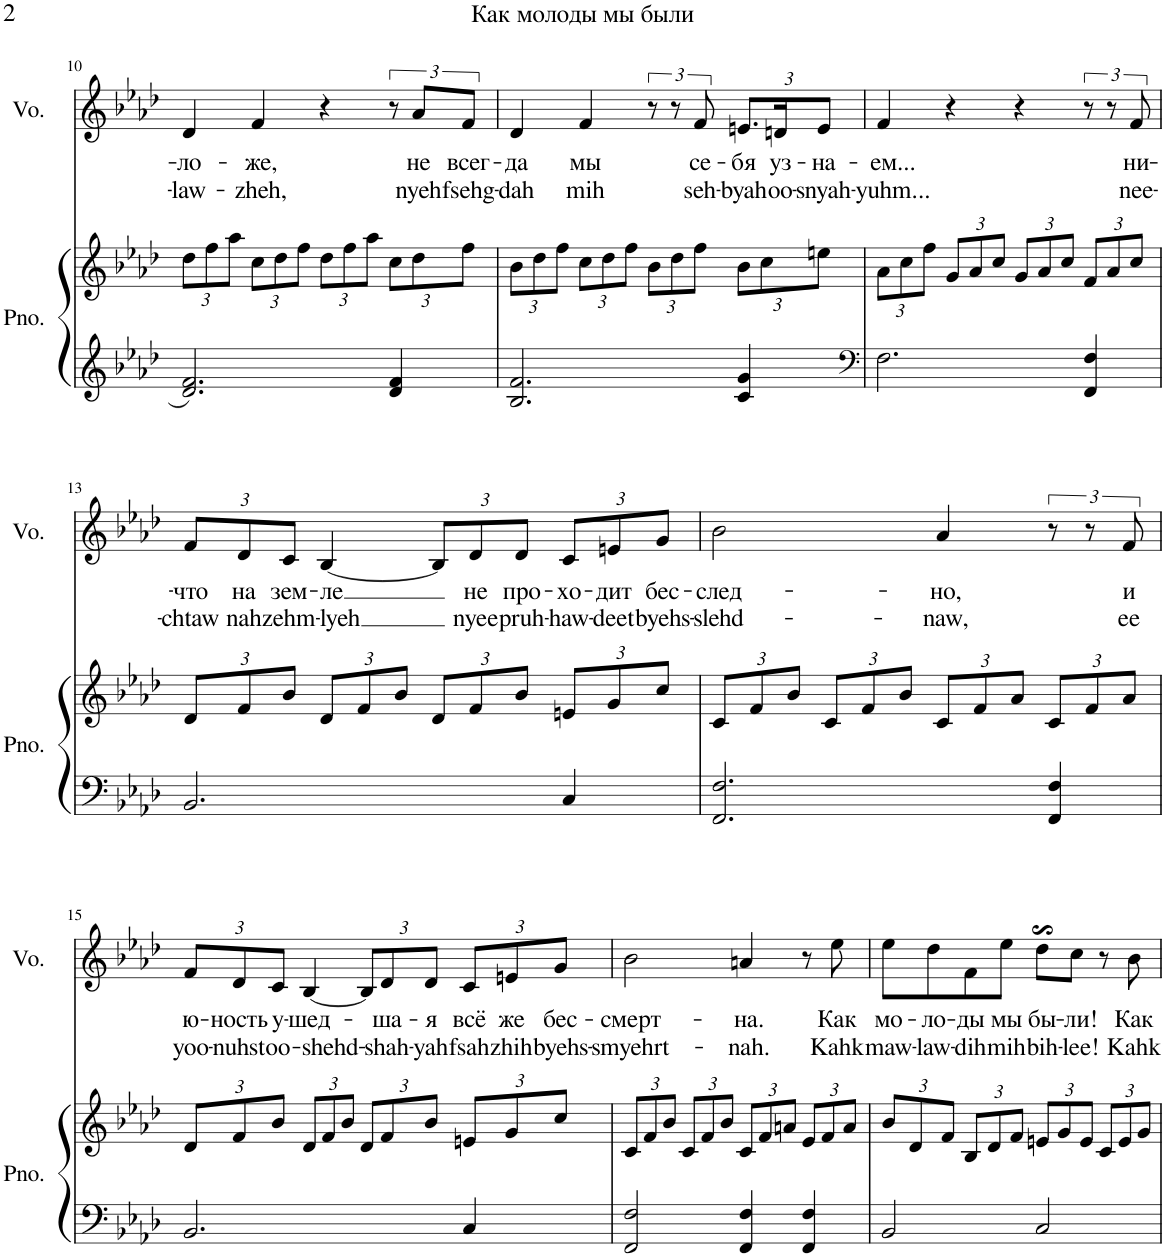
**kern	**kern	**kern	**text	**text
*part2	*part2	*part1	*part1	*part1
*staff3	*staff2	*staff1	*staff1	*staff1
*I"Piano	*	*I"Voice	*	*
*I'Pno.	*	*I'Vo.	*	*
!!LO:PB:g=z
*clefG2	*clefG2	*clefG2	*	*
*k[b-e-a-d-]	*k[b-e-a-d-]	*k[b-e-a-d-]	*	*
*M4/4	*M4/4	*M4/4	*	*
*	*Xbrackettup	*	*	*
=10	=10	=10	=10	=10
!	!	!	!LO:LY:b	!LO:LY:b
2.d-/ 2.f/	12dd-\L	4d-;</	-ло-	-law-
.	12ff\	.	.	.
.	12aa-\J	.	.	.
!	!	!	!LO:LY:b	!LO:LY:b
.	12cc\L	4f/	-же,	-zheh,
.	12dd-\	.	.	.
.	12ff\J	.	.	.
.	12dd-\L	4r	.	.
.	12ff\	.	.	.
.	12aa-\J	.	.	.
4d-/ 4f/	12cc\L	12r	.	.
!	!	!	!LO:LY:b	!LO:LY:b
.	12dd-\	12a-;</L	не	nyeh
!	!	!	!LO:LY:b	!LO:LY:b
.	12ff\J	12f/J	всег-	fsehg-
=11	=11	=11	=11	=11
!	!	!	!LO:LY:b	!LO:LY:b
2.B-/ 2.f/	12b-\L	4d-/	-да	-dah
.	12dd-\	.	.	.
.	12ff\J	.	.	.
!	!	!	!LO:LY:b	!LO:LY:b
.	12cc\L	4f/	мы	mih
.	12dd-\	.	.	.
.	12ff\J	.	.	.
.	12b-\L	12r	.	.
.	12dd-\	12r	.	.
!	!	!	!LO:LY:b	!LO:LY:b
.	12ff\J	12f;</	се-	seh-
*	*	*Xbrackettup	*	*
!	!	!	!LO:LY:b	!LO:LY:b
4c/ 4g/	12b-\L	12.en/L	-бя	-byah
.	12cc\	.	.	.
!	!	!	!LO:LY:b	!LO:LY:b
.	.	24dn/K	уз-	oo-
!	!	!	!LO:LY:b	!LO:LY:b
.	12een\J	12e;</J	-на-	-snyah-
=12	=12	=12	=12	=12
*clefF4	*	*	*	*
!	!	!	!LO:LY:b	!LO:LY:b
2.F\	12a-\L	4f/	-ем...	-yuhm...
.	12cc\	.	.	.
.	12ff\J	.	.	.
.	12g/L	4r	.	.
.	12a-/	.	.	.
.	12cc/J	.	.	.
.	12g/L	4r	.	.
.	12a-/	.	.	.
.	12cc/J	.	.	.
*	*	*brackettup	*	*
4FF/ 4F/	12f/L	12r	.	.
.	12a-/	12r	.	.
!	!	!	!LO:LY:b	!LO:LY:b
.	12cc/J	12f;</	ни-	nee-
!!LO:LB:g=z
=13	=13	=13	=13	=13
*	*	*Xbrackettup	*	*
!	!	!	!LO:LY:b	!LO:LY:b
2.BB-/	12d-/L	12f/L	-что	-chtaw
!	!	!	!LO:LY:b	!LO:LY:b
.	12f/	12d-/	на	nah
!	!	!	!LO:LY:b	!LO:LY:b
.	12b-/J	12c/J	зем-	zehm-
!	!	!	!LO:LY:b	!LO:LY:b
.	12d-/L	[4B-/	-ле	-lyeh
.	12f/	.	.	.
.	12b-/J	.	.	.
.	12d-/L	12B-;</L]	.	.
!	!	!	!LO:LY:b	!LO:LY:b
.	12f/	12d-/	не	nyee
!	!	!	!LO:LY:b	!LO:LY:b
.	12b-/J	12d-/J	про-	pruh-
!	!	!	!LO:LY:b	!LO:LY:b
4C/	12en/L	12c/L	-хо-	-haw-
!	!	!	!LO:LY:b	!LO:LY:b
.	12g/	12en/	-дит	-deet
!	!	!	!LO:LY:b	!LO:LY:b
.	12cc/J	12g/J	бес-	byehs-
=14	=14	=14	=14	=14
!	!	!	!LO:LY:b	!LO:LY:b
2.FF/ 2.F/	12c/L	2b-\	-след-	-slehd-
.	12f/	.	.	.
.	12b-/J	.	.	.
.	12c/L	.	.	.
.	12f/	.	.	.
.	12b-/J	.	.	.
!	!	!	!LO:LY:b	!LO:LY:b
.	12c/L	4a-/	-но,	-naw,
.	12f/	.	.	.
.	12a-/J	.	.	.
*	*	*brackettup	*	*
4FF/ 4F/	12c/L	12r	.	.
.	12f/	12r	.	.
!	!	!	!LO:LY:b	!LO:LY:b
.	12a-/J	12f;</	и	ee
!!LO:LB:g=z
=15	=15	=15	=15	=15
*	*	*Xbrackettup	*	*
!	!	!	!LO:LY:b	!LO:LY:b
2.BB-/	12d-/L	12f/L	ю-	yoo-
!	!	!	!LO:LY:b	!LO:LY:b
.	12f/	12d-/	-ность	-nuhst
!	!	!	!LO:LY:b	!LO:LY:b
.	12b-/J	12c/J	у-	oo-
!	!	!	!LO:LY:b	!LO:LY:b
.	12d-/L	[4B-/	-шед-	-shehd-
.	12f/	.	.	.
.	12b-/J	.	.	.
.	12d-/L	12B-;</L]	.	.
!	!	!	!LO:LY:b	!LO:LY:b
.	12f/	12d-/	-ша-	-shah-
!	!	!	!LO:LY:b	!LO:LY:b
.	12b-/J	12d-/J	-я	-yah
!	!	!	!LO:LY:b	!LO:LY:b
4C/	12en/L	12c/L	всё	fsah
!	!	!	!LO:LY:b	!LO:LY:b
.	12g/	12en/	же	zhih
!	!	!	!LO:LY:b	!LO:LY:b
.	12cc/J	12g/J	бес-	byehs-
=16	=16	=16	=16	=16
!	!	!	!LO:LY:b	!LO:LY:b
2FF/ 2F/	12c/L	2b-\	-смерт-	-smyehrt-
.	12f/	.	.	.
.	12b-/J	.	.	.
.	12c/L	.	.	.
.	12f/	.	.	.
.	12b-/J	.	.	.
!	!	!	!LO:LY:b	!LO:LY:b
4FF/ 4F/	12c/L	4an/	-на.	-nah.
.	12f/	.	.	.
.	12an/J	.	.	.
4FF/ 4F/	12e-/L	8r;<	.	.
.	12f/	.	.	.
!	!	!	!LO:LY:b	!LO:LY:b
.	.	8ee-;<\	Как	Kahk
.	12a/J	.	.	.
=17	=17	=17	=17	=17
!	!	!	!LO:LY:b	!LO:LY:b
2BB-/	12b-/L	8ee-\L	мо-	maw-
.	12d-/	.	.	.
!	!	!	!LO:LY:b	!LO:LY:b
.	.	8dd-\	-ло-	-law-
.	12f/J	.	.	.
!	!	!	!LO:LY:b	!LO:LY:b
.	12B-/L	8f\	-ды	-dih
.	12d-/	.	.	.
!	!	!	!LO:LY:b	!LO:LY:b
.	.	8ee-\J	мы	mih
.	12f/J	.	.	.
!	!	!	!LO:LY:b	!LO:LY:b
2C/	12en/L	8dd-s$Ss\L	бы-	bih-
.	12g/	.	.	.
!	!	!	!LO:LY:b	!LO:LY:b
.	.	8cc\J	-ли!	-lee!
.	12e/J	.	.	.
.	12c/L	8r	.	.
.	12e/	.	.	.
!	!	!	!LO:LY:b	!LO:LY:b
.	.	8b-\	Как	Kahk
.	12g/J	.	.	.
=	=	=	=	=
*-	*-	*-	*-	*-
